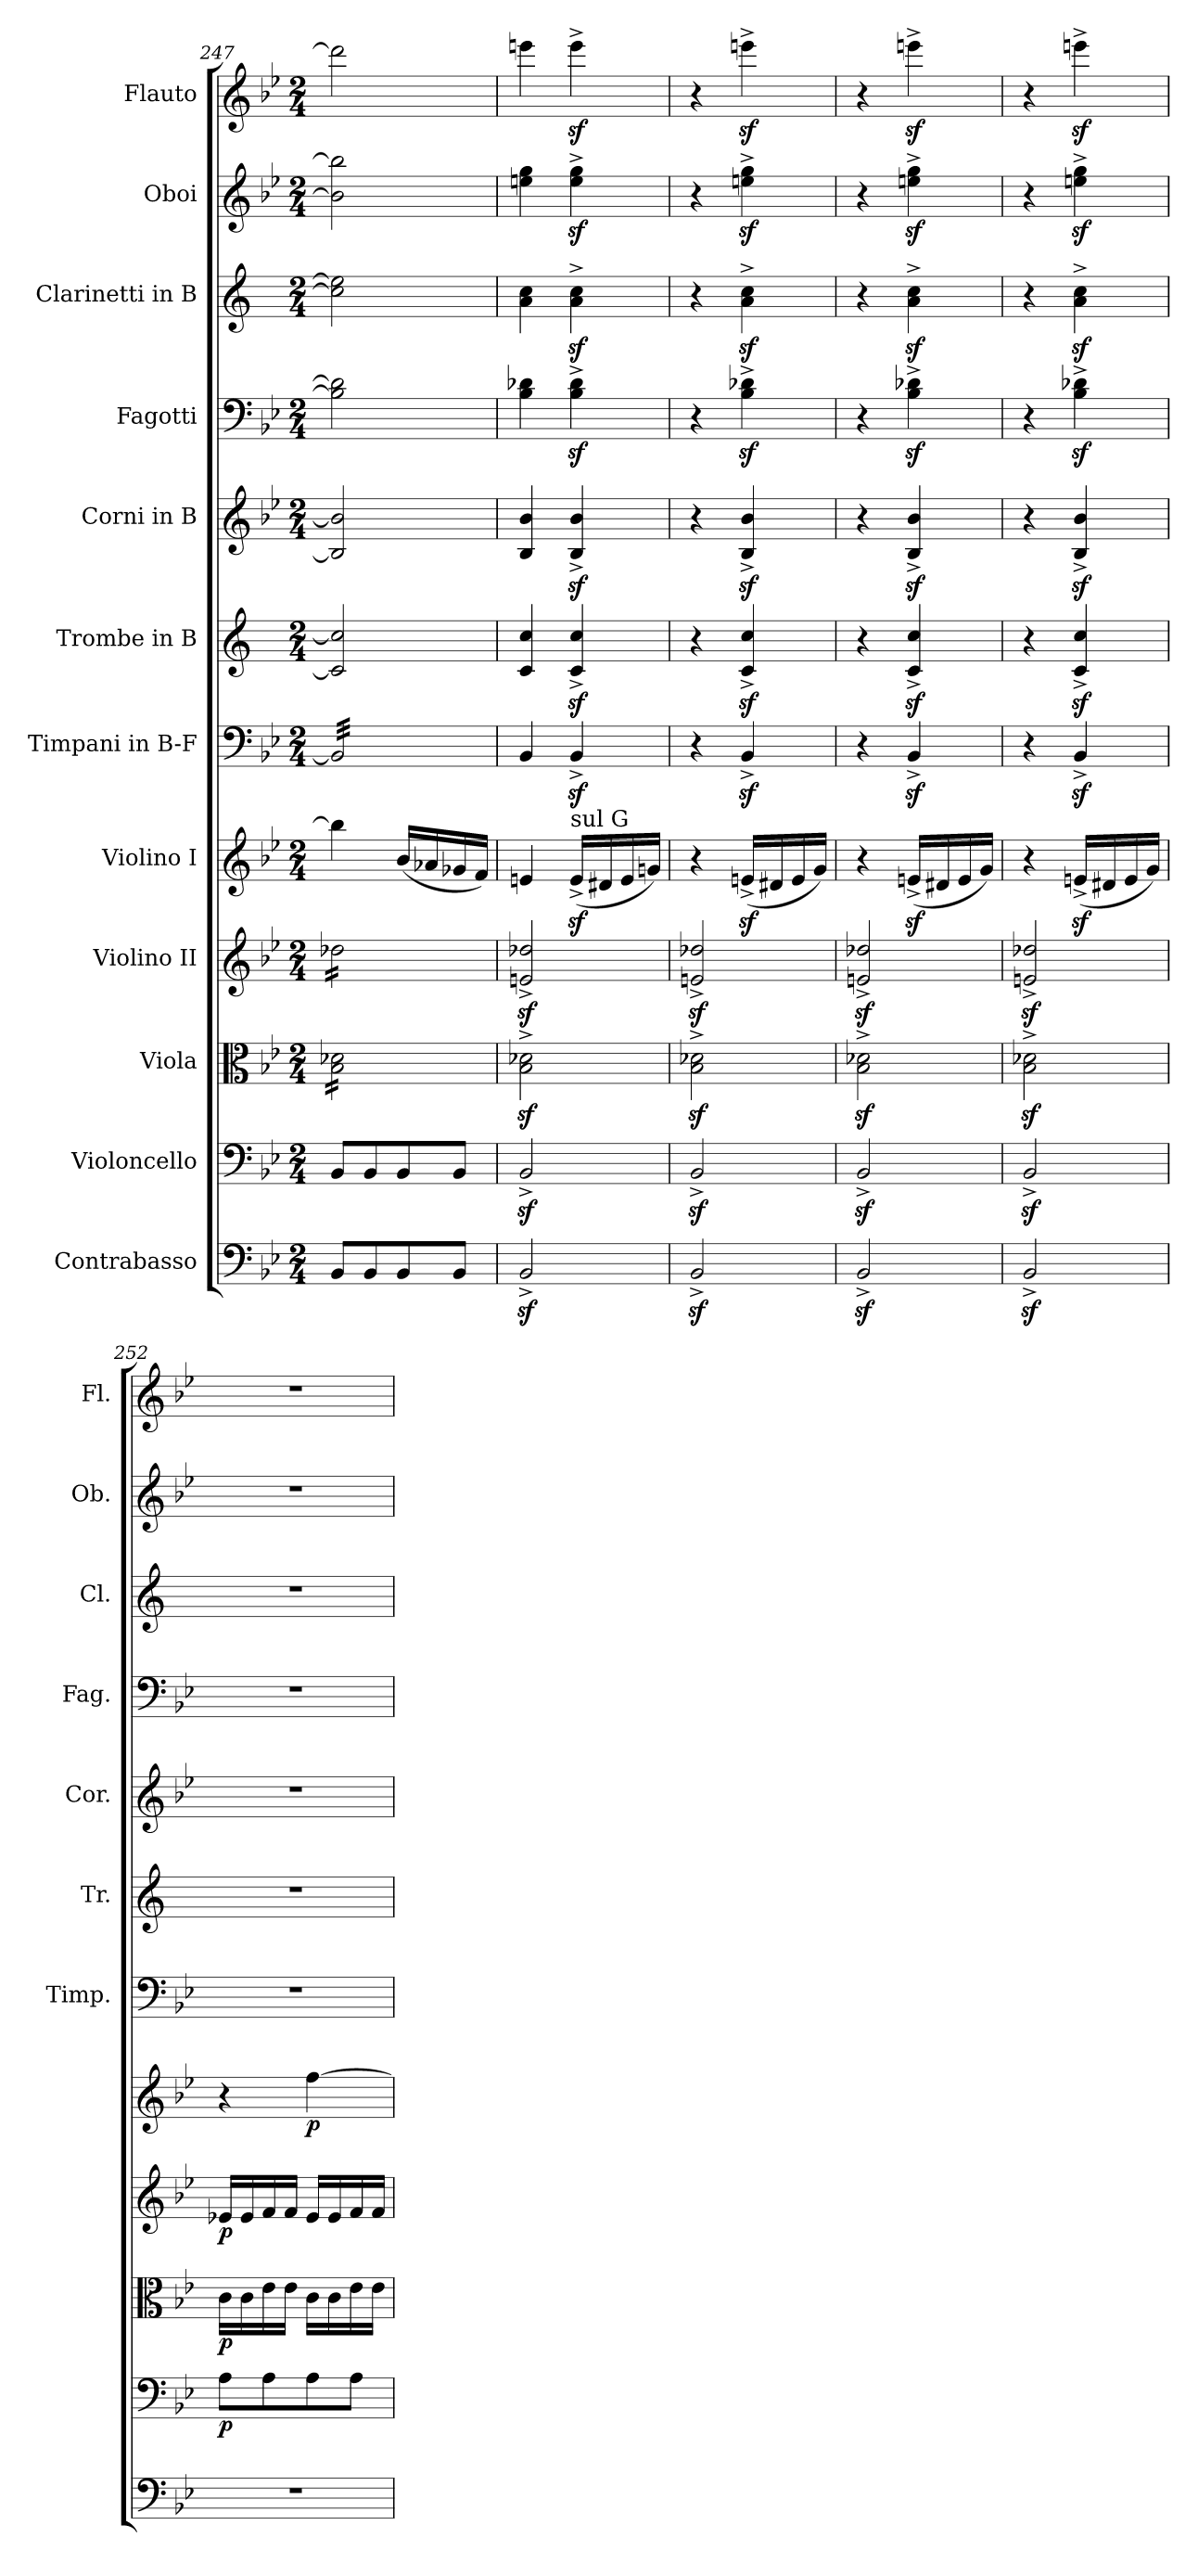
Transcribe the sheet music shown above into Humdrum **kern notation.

**kern	**kern	**dynam	**kern	**dynam	**kern	**dynam	**kern	**dynam	**kern	**kern	**kern	**kern	**kern	**kern	**kern
*part12	*part11	*part11	*part10	*part10	*part9	*part9	*part8	*part8	*part7	*part6	*part5	*part4	*part3	*part2	*part1
*staff12	*staff11	*staff11	*staff10	*staff10	*staff9	*staff9	*staff8	*staff8	*staff7	*staff6	*staff5	*staff4	*staff3	*staff2	*staff1
*I"Contrabasso	*I"Violoncello	*	*I"Viola	*	*I"Violino II	*	*I"Violino I	*	*I"Timpani in B-F	*I"Trombe in B	*I"Corni in B	*I"Fagotti	*I"Clarinetti in B	*I"Oboi	*I"Flauto
*	*	*	*	*	*	*	*	*	*I'Timp.	*I'Tr.	*I'Cor.	*I'Fag.	*I'Cl.	*I'Ob.	*I'Fl.
*clefF4	*clefF4	*	*clefC3	*	*clefG2	*	*clefG2	*	*clefF4	*clefG2	*clefG2	*clefF4	*clefG2	*clefG2	*clefG2
*ITrd7c12	*	*	*	*	*	*	*	*	*	*ITrd1c2	*ITrd8c14	*	*ITrd1c2	*	*
*k[b-e-]	*k[b-e-]	*	*k[b-e-]	*	*k[b-e-]	*	*k[b-e-]	*	*k[b-e-]	*k[b-e-]	*k[b-e-]	*k[b-e-]	*k[b-e-]	*k[b-e-]	*k[b-e-]
*M2/4	*M2/4	*	*M2/4	*	*M2/4	*	*M2/4	*	*M2/4	*M2/4	*M2/4	*M2/4	*M2/4	*M2/4	*M2/4
=247	=247	=247	=247	=247	=247	=247	=247	=247	=247	=247	=247	=247	=247	=247	=247
*	*	*	*tremolo	*	*	*	*	*	*	*	*	*	*	*	*
*	*	*	*	*	*tremolo	*	*	*	*	*	*	*	*	*	*
*	*	*	*	*	*	*	*	*	*tremolo	*	*	*	*	*	*
8BBB-/L	8BB-/L	.	16B-\ 16d-X\LL	.	16dd-X\LL	.	4bb-\]	.	32BB-/]LLL	2B-/] 2b-/]	2BB-/] 2B-/]	2B-\] 2d-\]	2b-\] 2dd-\]	2b-\] 2bb-\]	2ddd-\]
.	.	.	.	.	.	.	.	.	32BB-/	.	.	.	.	.	.
.	.	.	16B-\ 16d-X\	.	16dd-X\	.	.	.	32BB-/	.	.	.	.	.	.
.	.	.	.	.	.	.	.	.	32BB-/	.	.	.	.	.	.
8BBB-/	8BB-/	.	16B-\ 16d-X\	.	16dd-X\	.	.	.	32BB-/	.	.	.	.	.	.
.	.	.	.	.	.	.	.	.	32BB-/	.	.	.	.	.	.
.	.	.	16B-\ 16d-X\	.	16dd-X\	.	.	.	32BB-/	.	.	.	.	.	.
.	.	.	.	.	.	.	.	.	32BB-/	.	.	.	.	.	.
8BBB-/	8BB-/	.	16B-\ 16d-X\	.	16dd-X\	.	(16b-/LL	.	32BB-/	.	.	.	.	.	.
.	.	.	.	.	.	.	.	.	32BB-/	.	.	.	.	.	.
.	.	.	16B-\ 16d-X\	.	16dd-X\	.	16a-X/	.	32BB-/	.	.	.	.	.	.
.	.	.	.	.	.	.	.	.	32BB-/	.	.	.	.	.	.
8BBB-/J	8BB-/J	.	16B-\ 16d-X\	.	16dd-X\	.	16g-X/	.	32BB-/	.	.	.	.	.	.
.	.	.	.	.	.	.	.	.	32BB-/	.	.	.	.	.	.
.	.	.	16B-\ 16d-X\JJ	.	16dd-X\JJ	.	16f/JJ)	.	32BB-/	.	.	.	.	.	.
*	*	*	*	*	*Xtremolo	*	*	*	*	*	*	*	*	*	*
*	*	*	*Xtremolo	*	*	*	*	*	*	*	*	*	*	*	*
.	.	.	.	.	.	.	.	.	32BB-/JJJ	.	.	.	.	.	.
*	*	*	*	*	*	*	*	*	*Xtremolo	*	*	*	*	*	*
=248	=248	=248	=248	=248	=248	=248	=248	=248	=248	=248	=248	=248	=248	=248	=248
2BBB-z<^/	2BB-z<^/	.	2B-\z<^ 2d-X\z<^	.	2en/z<^ 2dd-X/z<^	.	4en/	.	4BB-/	4B-/ 4b-/	4BB-/ 4B-/	4B-\ 4d-X\	4g\ 4b-\	4een\ 4gg\	4eeen\
!	!	!	!	!	!	!	!LO:TX:a:t=sul G	!	!	!	!	!	!	!	!
.	.	.	.	.	.	.	(16ez<^/LL	.	4BB-z<^/	4B-/z<^ 4b-/z<^	4BB-/z<^ 4B-/z<^	4B-\z<^ 4d-\z<^	4g\z<^ 4b-\z<^	4ee\z<^ 4gg\z<^	4eeez<^\
.	.	.	.	.	.	.	16d#X/	.	.	.	.	.	.	.	.
.	.	.	.	.	.	.	16e/	.	.	.	.	.	.	.	.
.	.	.	.	.	.	.	16gn/JJ)	.	.	.	.	.	.	.	.
=249	=249	=249	=249	=249	=249	=249	=249	=249	=249	=249	=249	=249	=249	=249	=249
2BBB-z<^/	2BB-z<^/	.	2B-\z<^ 2d-X\z<^	.	2en/z<^ 2dd-X/z<^	.	4r	.	4r	4r	4r	4r	4r	4r	4r
.	.	.	.	.	.	.	(16enz<^/LL	.	4BB-z<^/	4B-/z<^ 4b-/z<^	4BB-/z<^ 4B-/z<^	4B-\z<^ 4d-X\z<^	4g\z<^ 4b-\z<^	4een\z<^ 4gg\z<^	4eeenz<^\
.	.	.	.	.	.	.	16d#X/	.	.	.	.	.	.	.	.
.	.	.	.	.	.	.	16e/	.	.	.	.	.	.	.	.
.	.	.	.	.	.	.	16g/JJ)	.	.	.	.	.	.	.	.
=250	=250	=250	=250	=250	=250	=250	=250	=250	=250	=250	=250	=250	=250	=250	=250
2BBB-z<^/	2BB-z<^/	.	2B-\z<^ 2d-X\z<^	.	2en/z<^ 2dd-X/z<^	.	4r	.	4r	4r	4r	4r	4r	4r	4r
.	.	.	.	.	.	.	(16enz<^/LL	.	4BB-z<^/	4B-/z<^ 4b-/z<^	4BB-/z<^ 4B-/z<^	4B-\z<^ 4d-X\z<^	4g\z<^ 4b-\z<^	4een\z<^ 4gg\z<^	4eeenz<^\
.	.	.	.	.	.	.	16d#X/	.	.	.	.	.	.	.	.
.	.	.	.	.	.	.	16e/	.	.	.	.	.	.	.	.
.	.	.	.	.	.	.	16g/JJ)	.	.	.	.	.	.	.	.
=251	=251	=251	=251	=251	=251	=251	=251	=251	=251	=251	=251	=251	=251	=251	=251
2BBB-z<^/	2BB-z<^/	.	2B-\z<^ 2d-X\z<^	.	2en/z<^ 2dd-X/z<^	.	4r	.	4r	4r	4r	4r	4r	4r	4r
.	.	.	.	.	.	.	(16enz<^/LL	.	4BB-z<^/	4B-/z<^ 4b-/z<^	4BB-/z<^ 4B-/z<^	4B-\z<^ 4d-X\z<^	4g\z<^ 4b-\z<^	4een\z<^ 4gg\z<^	4eeenz<^\
.	.	.	.	.	.	.	16d#X/	.	.	.	.	.	.	.	.
.	.	.	.	.	.	.	16e/	.	.	.	.	.	.	.	.
.	.	.	.	.	.	.	16g/JJ)	.	.	.	.	.	.	.	.
!!LO:PB:g=z
=252	=252	=252	=252	=252	=252	=252	=252	=252	=252	=252	=252	=252	=252	=252	=252
!	!	!LO:DY:b	!	!LO:DY:b	!	!LO:DY:b	!	!	!	!	!	!	!	!	!
2r	8A\L	p	16c\LL	p	16e-X/LL	p	4r	.	2r	2r	2r	2r	2r	2r	2r
.	.	.	16c\	.	16e-/	.	.	.	.	.	.	.	.	.	.
.	8A\	.	16e-\	.	16f/	.	.	.	.	.	.	.	.	.	.
.	.	.	16e-\JJ	.	16f/JJ	.	.	.	.	.	.	.	.	.	.
!	!	!	!	!	!	!	!	!LO:DY:b	!	!	!	!	!	!	!
.	8A\	.	16c\LL	.	16e-/LL	.	[4ff\	p	.	.	.	.	.	.	.
.	.	.	16c\	.	16e-/	.	.	.	.	.	.	.	.	.	.
.	8A\J	.	16e-\	.	16f/	.	.	.	.	.	.	.	.	.	.
.	.	.	16e-\JJ	.	16f/JJ	.	.	.	.	.	.	.	.	.	.
=	=	=	=	=	=	=	=	=	=	=	=	=	=	=	=
*-	*-	*-	*-	*-	*-	*-	*-	*-	*-	*-	*-	*-	*-	*-	*-
